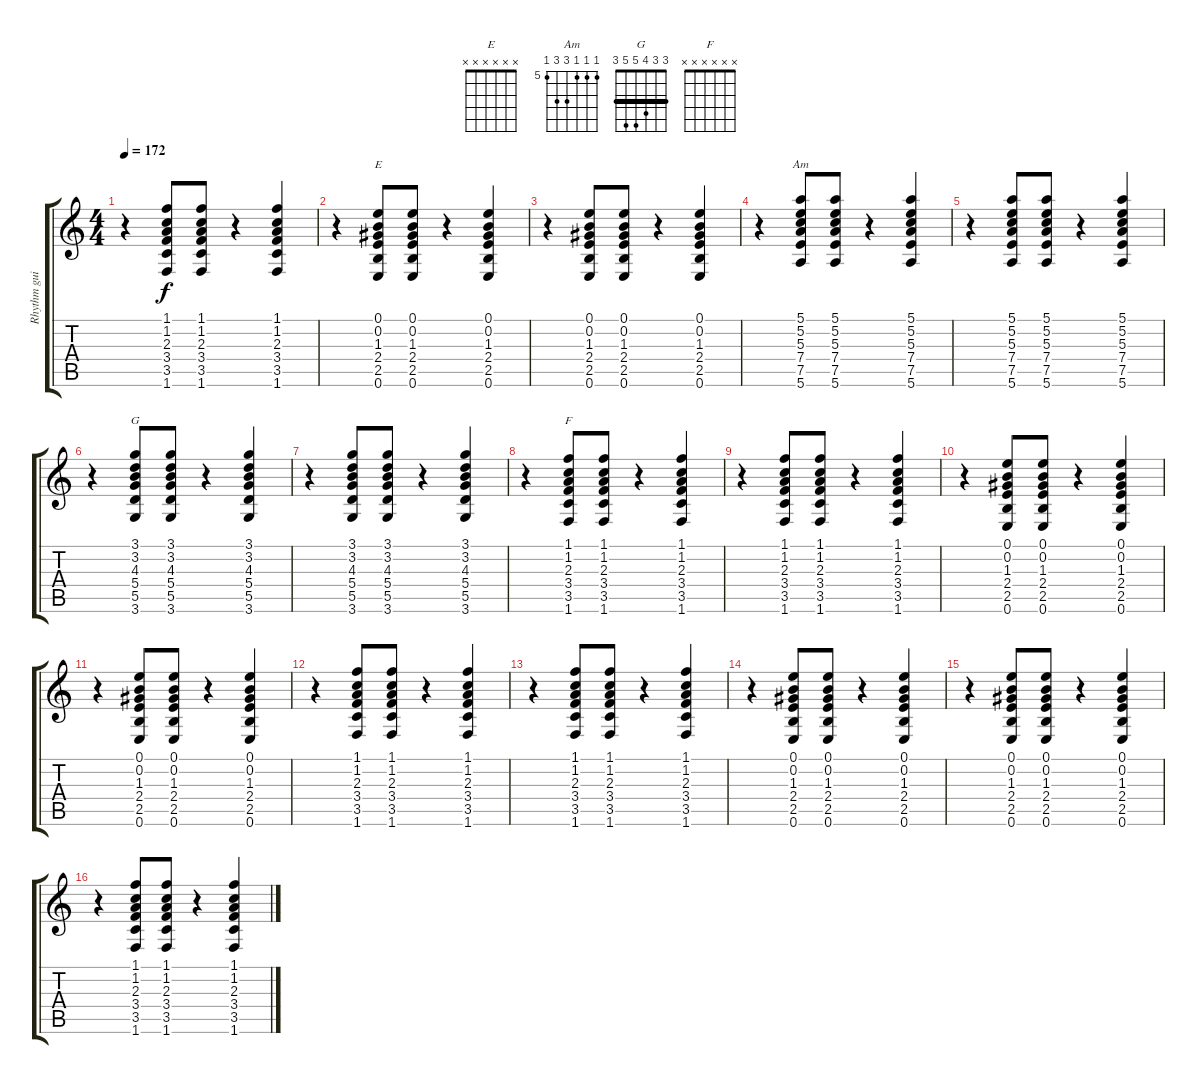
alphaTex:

\track ("Rhythm guitar" "Rhythm gui") {instrument electricguitarclean}
\staff {score tabs}
\tuning (E4 B3 G3 D3 A2 E2) {hide}
\chord ("E" x x x x x x)
\chord ("Am" 5 5 5 7 7 5) {firstfret 5}
\chord ("G" 3 3 4 5 5 3) {barre 3}
\chord ("F" x x x x x x)
\ts (4 4)
\tempo 172
\clef g2
\ks c
r.4{dy f} (1.1 1.2 2.3 3.4 3.5 1.6).8 (1.1 1.2 2.3 3.4 3.5 1.6).8 r.4 (1.1 1.2 2.3 3.4 3.5 1.6).4 |
r.4 (0.1 0.2 1.3 2.4 2.5 0.6).8{ch "E"} (0.1 0.2 1.3 2.4 2.5 0.6).8 r.4 (0.1 0.2 1.3 2.4 2.5 0.6).4 |
r.4 (0.1 0.2 1.3 2.4 2.5 0.6).8 (0.1 0.2 1.3 2.4 2.5 0.6).8 r.4 (0.1 0.2 1.3 2.4 2.5 0.6).4 |
r.4 (5.1 5.2 5.3 7.4 7.5 5.6).8{ch "Am"} (5.1 5.2 5.3 7.4 7.5 5.6).8 r.4 (5.1 5.2 5.3 7.4 7.5 5.6).4 |
r.4 (5.1 5.2 5.3 7.4 7.5 5.6).8 (5.1 5.2 5.3 7.4 7.5 5.6).8 r.4 (5.1 5.2 5.3 7.4 7.5 5.6).4 |
r.4 (3.1 3.2 4.3 5.4 5.5 3.6).8{ch "G"} (3.1 3.2 4.3 5.4 5.5 3.6).8 r.4 (3.1 3.2 4.3 5.4 5.5 3.6).4 |
r.4 (3.1 3.2 4.3 5.4 5.5 3.6).8 (3.1 3.2 4.3 5.4 5.5 3.6).8 r.4 (3.1 3.2 4.3 5.4 5.5 3.6).4 |
r.4 (1.1 1.2 2.3 3.4 3.5 1.6).8{ch "F"} (1.1 1.2 2.3 3.4 3.5 1.6).8 r.4 (1.1 1.2 2.3 3.4 3.5 1.6).4 |
r.4 (1.1 1.2 2.3 3.4 3.5 1.6).8 (1.1 1.2 2.3 3.4 3.5 1.6).8 r.4 (1.1 1.2 2.3 3.4 3.5 1.6).4 |
r.4 (0.1 0.2 1.3 2.4 2.5 0.6).8 (0.1 0.2 1.3 2.4 2.5 0.6).8 r.4 (0.1 0.2 1.3 2.4 2.5 0.6).4 |
r.4 (0.1 0.2 1.3 2.4 2.5 0.6).8 (0.1 0.2 1.3 2.4 2.5 0.6).8 r.4 (0.1 0.2 1.3 2.4 2.5 0.6).4 |
r.4 (1.1 1.2 2.3 3.4 3.5 1.6).8 (1.1 1.2 2.3 3.4 3.5 1.6).8 r.4 (1.1 1.2 2.3 3.4 3.5 1.6).4 |
r.4 (1.1 1.2 2.3 3.4 3.5 1.6).8 (1.1 1.2 2.3 3.4 3.5 1.6).8 r.4 (1.1 1.2 2.3 3.4 3.5 1.6).4 |
r.4 (0.1 0.2 1.3 2.4 2.5 0.6).8 (0.1 0.2 1.3 2.4 2.5 0.6).8 r.4 (0.1 0.2 1.3 2.4 2.5 0.6).4 |
r.4 (0.1 0.2 1.3 2.4 2.5 0.6).8 (0.1 0.2 1.3 2.4 2.5 0.6).8 r.4 (0.1 0.2 1.3 2.4 2.5 0.6).4 |
r.4 (1.1 1.2 2.3 3.4 3.5 1.6).8 (1.1 1.2 2.3 3.4 3.5 1.6).8 r.4 (1.1 1.2 2.3 3.4 3.5 1.6).4
